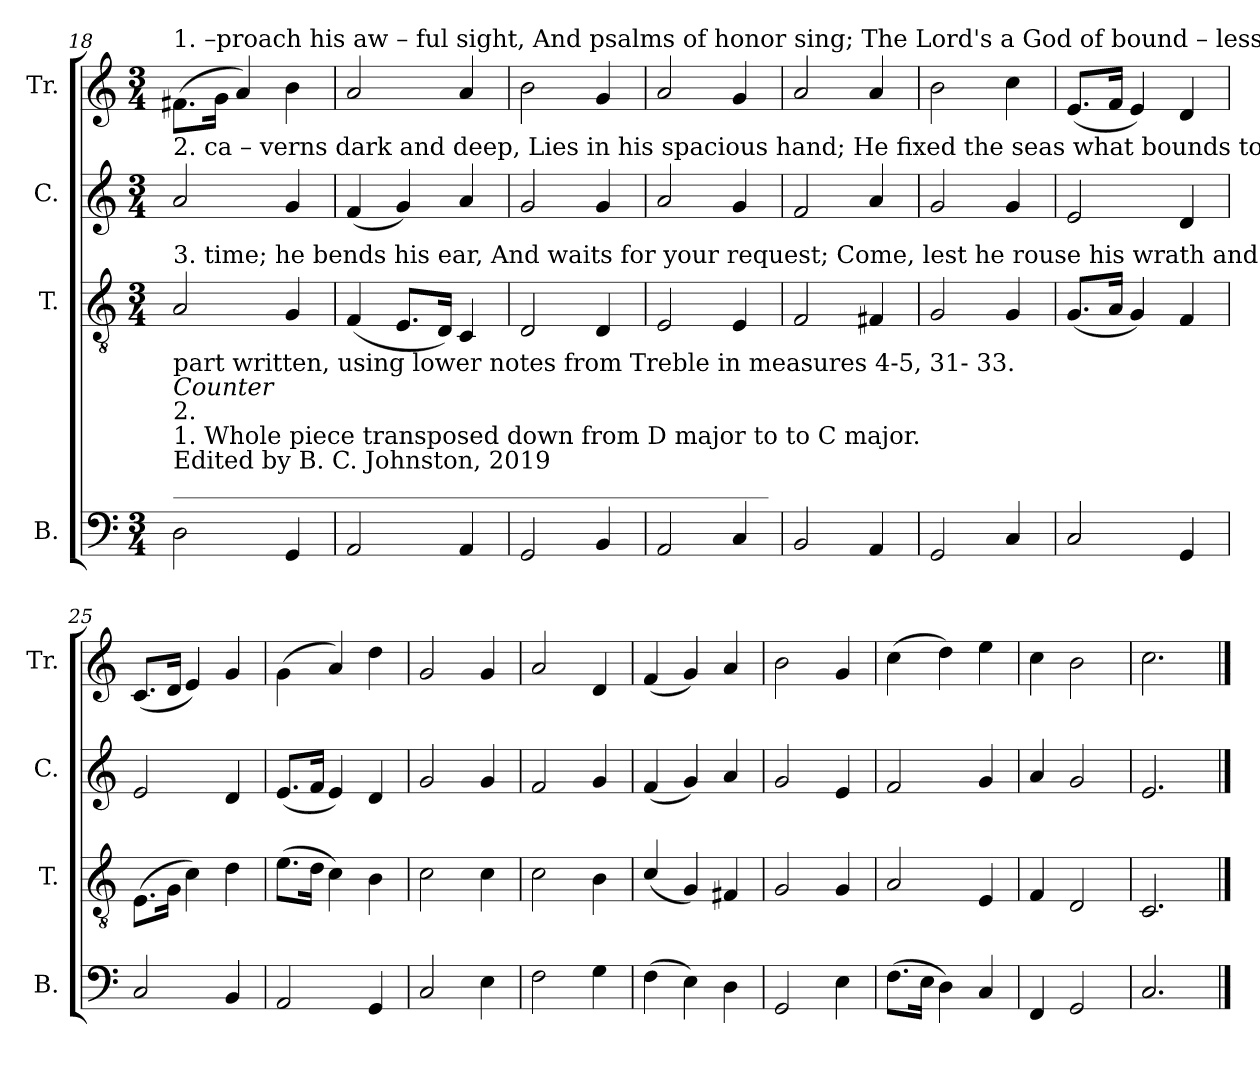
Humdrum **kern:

**kern	**kern	**kern	**kern
*part4	*part3	*part2	*part1
*staff4	*staff3	*staff2	*staff1
*I"B.	*I"T.	*I"C.	*I"Tr.
*I'B.	*I'T.	*I'C.	*I'Tr.
!!LO:LB:g=z
*clefF4	*clefGv2	*clefG2	*clefG2
*k[]	*k[]	*k[]	*k[]
*M3/4	*M3/4	*M3/4	*M3/4
=18	=18	=18	=18
!	!	!	!LO:TX:a:t=1. –proach   his  aw   –   ful  sight, And psalms of honor sing; The  Lord's      a      God         of   bound – less might, The whole creation's King, The whole    creation's   King.
!	!	!LO:TX:a:t=2. ca    –   verns   dark    and   deep, Lies in his spacious hand; He  fixed         the   seas   what bounds to keep, And where the hills must stand, And where the hills must stand.	!
!	!LO:TX:a:t=3. time;         he   bends   his  ear, And waits for your request; Come,  lest       he    rouse        his wrath  and  swear, Ye  shall   not  see  my  rest,  Ye   shall      not   see  my  rest.	!	!
!LO:TX:a:t=_________________________________________________	!	!	!
!LO:TX:a:t=Edited by B. C. Johnston, 2019	!	!	!
!LO:TX:a:t=1. Whole piece transposed down from D major to to C major.	!	!	!
!LO:TX:a:t=2.	!	!	!
!LO:TX:a:i:t=Counter	!	!	!
!LO:TX:a:t=part written, using lower notes from Treble in measures 4-5, 31- 33.	!	!	!
2D!\	2A!/	2a!/	(>8.f#X!\L
.	.	.	16g!\Jk
.	.	.	4a!/)
4GG!/	4G!/	4g!/	4b!\
=19	=19	=19	=19
2AA!/	(<4F!/	(<4f!/	2a!/
.	8.E!/L	4g!/)	.
.	16D!/Jk)	.	.
4AA!/	4C!/	4a!/	4a!/
=20	=20	=20	=20
2GG!/	2D!/	2g!/	2b!\
4BB!/	4D!/	4g!/	4g!/
=21	=21	=21	=21
2AA!/	2E!/	2a!/	2a!/
4C!/	4E!/	4g!/	4g!/
=22	=22	=22	=22
2BB!/	2F!/	2f!/	2a!/
4AA!/	4F#X!/	4a!/	4a!/
=23	=23	=23	=23
2GG!/	2G!/	2g!/	2b!\
4C!/	4G!/	4g!/	4cc!\
=24	=24	=24	=24
2C!/	(<8.G!/L	2e!/	(<8.e!/L
.	16A!/Jk	.	16f!/Jk
.	4G!/)	.	4e!/)
4GG!/	4F!/	4d!/	4d!/
=25	=25	=25	=25
2C!/	(>8.E!\L	2e!/	(<8.c!/L
.	16G!\Jk	.	16d!/Jk
.	4c!\)	.	4e!/)
4BB!/	4d!\	4d!/	4g!/
=26	=26	=26	=26
2AA!/	(>8.e!\L	(<8.e!/L	(>4g!\
.	16d!\Jk	16f!/Jk	.
.	4c!\)	4e!/)	4a!/)
4GG!/	4B!\	4d!/	4dd!\
=27	=27	=27	=27
2C!/	2c!\	2g!/	2g!/
4E!\	4c!\	4g!/	4g!/
=28	=28	=28	=28
2F!\	2c!\	2f!/	2a!/
4G!\	4B!\	4g!/	4d!/
=29	=29	=29	=29
(>4F!\	(<4c!/	(<4f!/	(<4f!/
4E!\)	4G!/)	4g!/)	4g!/)
4D!\	4F#X!/	4a!/	4a!/
=30	=30	=30	=30
2GG!/	2G!/	2g!/	2b!\
4E!\	4G!/	4e!/	4g!/
=31	=31	=31	=31
(>8.F!\L	2A!/	2f!/	(>4cc!\
16E!\Jk	.	.	.
4D!\)	.	.	4dd!\)
4C!/	4E!/	4g!/	4ee!\
=32	=32	=32	=32
4FF!/	4F!/	4a!/	4cc!\
2GG!/	2D!/	2g!/	2b!\
=33	=33	=33	=33
2.C!/	2.C!/	2.e!/	2.cc!\
==	==	==	==
*-	*-	*-	*-
